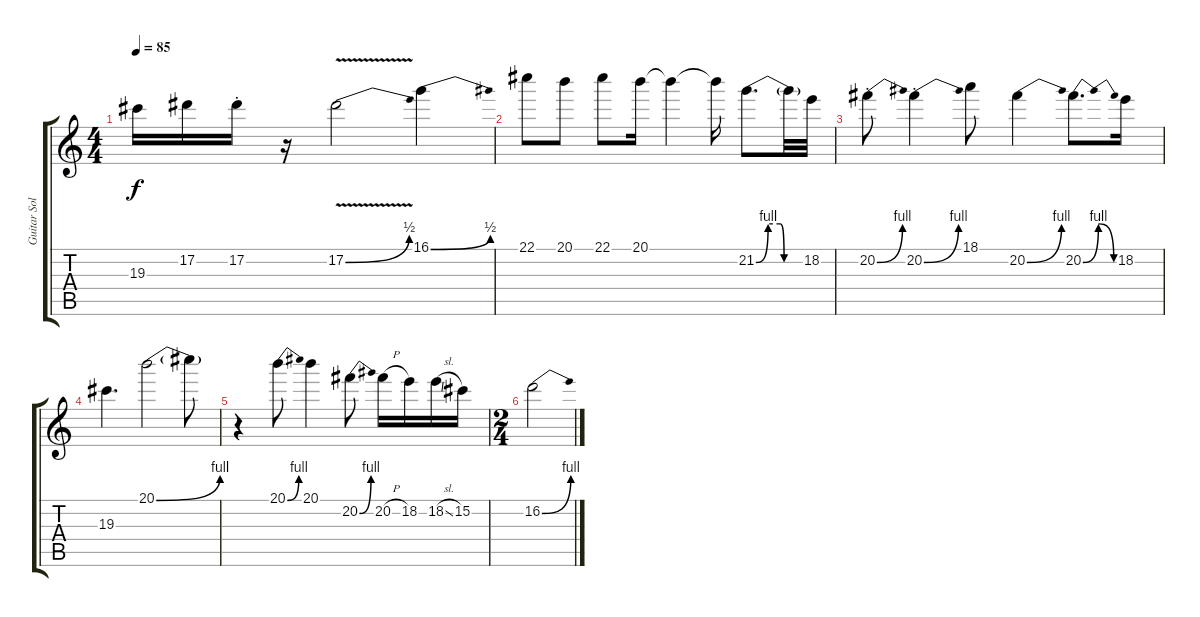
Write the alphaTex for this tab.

\track ("Guitar Solo (Brian May)" "Guitar Sol") {instrument distortionguitar}
\staff {score tabs}
\tuning (Eb4 Bb3 Gb3 Db3 Ab2 Eb2) {hide}
\ts (4 4)
\tempo 85
\clef g2
\ks c
19.3.16{dy f} 17.2.16 17.2{st}.16 r.16 17.2{be (bend 0 0 60 2) v}.2 16.1{be (bend 0 0 60 2)}.4 |
22.1.8 20.1.8 22.1.8 20.1.16 20.1{t}.4 20.1{t}.16 21.2{be (custom 0 0 15 4 30 4 35 0 60 0)}.8{d} 21.2{t}.32 18.2.32 |
20.2{be (bend 0 0 60 4) st}.8{volume 0} 20.2{be (bend 0 0 60 4) st}.4 18.1.8 20.2{be (bend 0 0 60 4)}.4 20.2{be (bendrelease 0 0 15 4 45 4 60 0)}.8{d} 18.2.16 |
19.3.4{d} 20.1{be (bend 0 0 60 4)}.2 20.1{t}.8 |
r.4 20.1{be (bend 0 0 60 4)}.8 20.1.4 20.2{be (bend 0 0 60 4)}.8 20.2{h}.16 18.2.16 18.2{sl}.16 15.2.16 |
\ts (2 4)
16.2{be (bend 0 0 60 4)}.2
